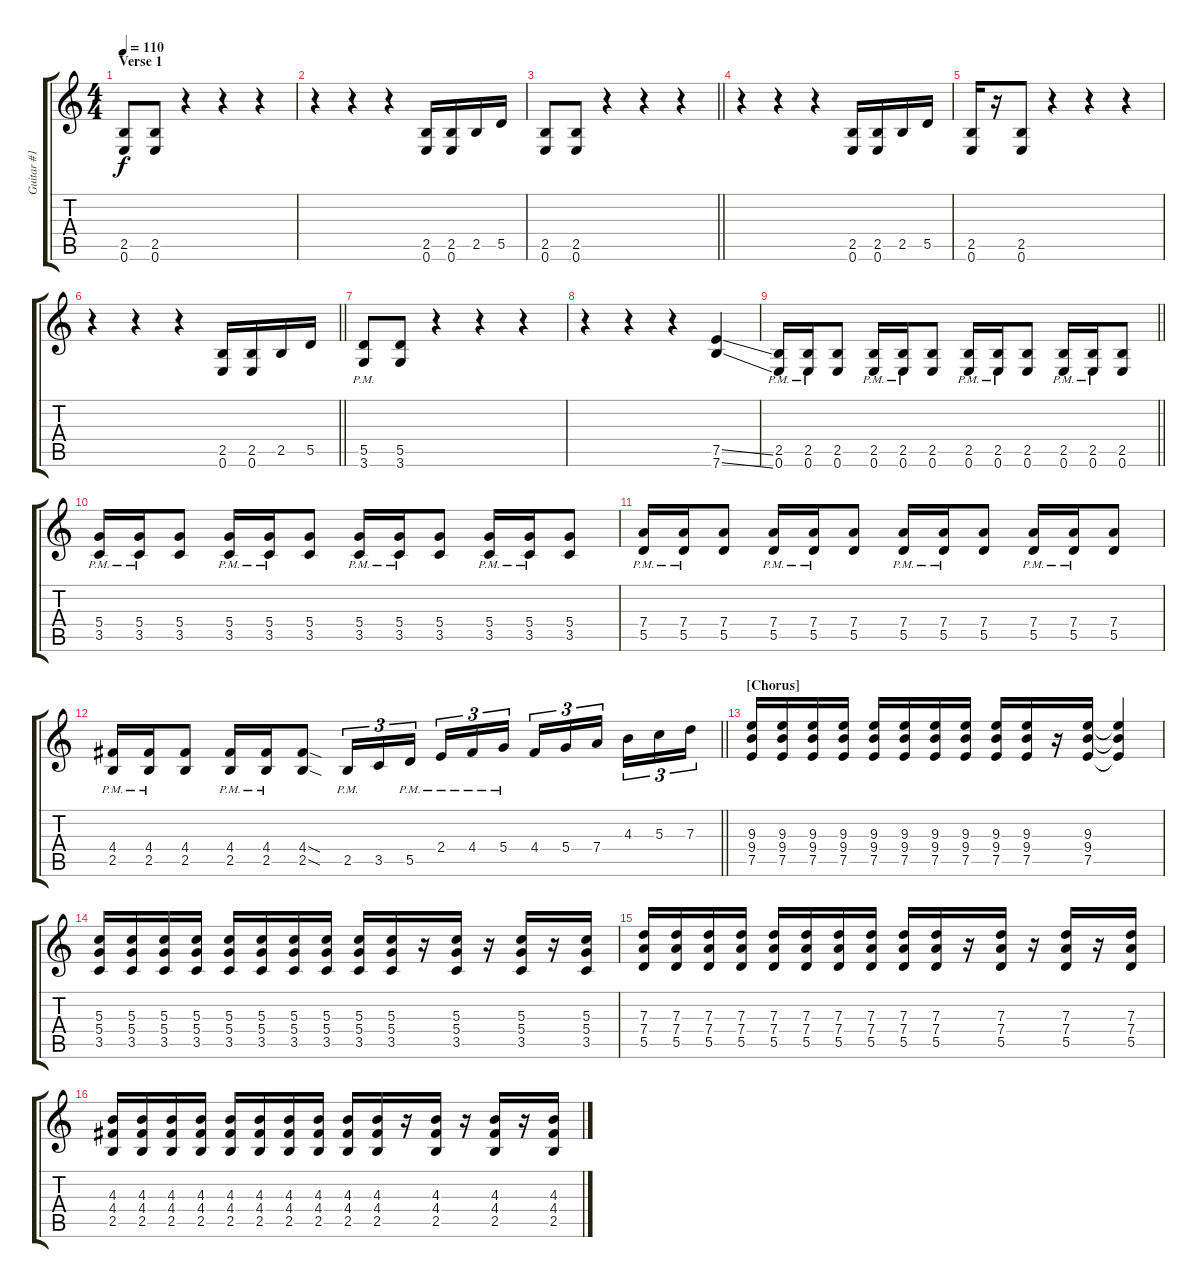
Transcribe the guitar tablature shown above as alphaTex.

\track ("Guitar #1" "Guitar #1") {instrument distortionguitar}
\staff {score tabs}
\tuning (E4 B3 G3 D3 A2 E2) {hide}
\ts (4 4)
\section ("" "Verse 1")
\tempo 110
\clef g2
\ks c
(2.5 0.6).8{dy f} (2.5 0.6).8 r.4 r.4 r.4 |
r.4 r.4 r.4 (2.5 0.6).16 (2.5 0.6).16 2.5.16 5.5.16 |
\barLineRight lightlight
(2.5 0.6).8 (2.5 0.6).8 r.4 r.4 r.4 |
r.4 r.4 r.4 (2.5 0.6).16 (2.5 0.6).16 2.5.16 5.5.16 |
(2.5 0.6).16 r.16 (2.5 0.6).8 r.4 r.4 r.4 |
\barLineRight lightlight
r.4 r.4 r.4 (2.5 0.6).16 (2.5 0.6).16 2.5.16 5.5.16 |
(5.5{pm} 3.6{pm}).8 (5.5 3.6).8 r.4 r.4 r.4 |
r.4 r.4 r.4 (7.5{ss} 7.6{ss}).4 |
\barLineRight lightlight
(2.5{pm} 0.6{pm}).16 (2.5{pm} 0.6{pm}).16 (2.5 0.6).8 (2.5{pm} 0.6{pm}).16 (2.5{pm} 0.6{pm}).16 (2.5 0.6).8 (2.5{pm} 0.6{pm}).16 (2.5{pm} 0.6{pm}).16 (2.5 0.6).8 (2.5{pm} 0.6{pm}).16 (2.5{pm} 0.6{pm}).16 (2.5 0.6).8 |
(5.4{pm} 3.5{pm}).16 (5.4{pm} 3.5{pm}).16 (5.4 3.5).8 (5.4{pm} 3.5{pm}).16 (5.4{pm} 3.5{pm}).16 (5.4 3.5).8 (5.4{pm} 3.5{pm}).16 (5.4{pm} 3.5{pm}).16 (5.4 3.5).8 (5.4{pm} 3.5{pm}).16 (5.4{pm} 3.5{pm}).16 (5.4 3.5).8 |
(7.4{pm} 5.5{pm}).16 (7.4{pm} 5.5{pm}).16 (7.4 5.5).8 (7.4{pm} 5.5{pm}).16 (7.4{pm} 5.5{pm}).16 (7.4 5.5).8 (7.4{pm} 5.5{pm}).16 (7.4{pm} 5.5{pm}).16 (7.4 5.5).8 (7.4{pm} 5.5{pm}).16 (7.4{pm} 5.5{pm}).16 (7.4 5.5).8 |
\barLineRight lightlight
(4.4{pm} 2.5{pm}).16 (4.4{pm} 2.5{pm}).16 (4.4 2.5).8 (4.4{pm} 2.5{pm}).16 (4.4{pm} 2.5{pm}).16 (4.4{sod} 2.5{sod}).8 2.5{pm}.16{tu (3 2)} 3.5.16{tu (3 2)} 5.5{pm}.16{tu (3 2) beam splitsecondary} 2.4{pm}.16{tu (3 2)} 4.4{pm}.16{tu (3 2)} 5.4{pm}.16{tu (3 2)} 4.4.16{tu (3 2)} 5.4.16{tu (3 2)} 7.4.16{tu (3 2) beam splitsecondary} 4.3.16{tu (3 2)} 5.3.16{tu (3 2)} 7.3.16{tu (3 2)} |
\section ("" "[Chorus]")
(9.3 9.4 7.5).16 (9.3 9.4 7.5).16 (9.3 9.4 7.5).16 (9.3 9.4 7.5).16 (9.3 9.4 7.5).16 (9.3 9.4 7.5).16 (9.3 9.4 7.5).16 (9.3 9.4 7.5).16 (9.3 9.4 7.5).16 (9.3 9.4 7.5).16 r.16 (9.3 9.4 7.5).16 (9.3{t} 9.4{t} 7.5{t}).4 |
(5.3 5.4 3.5).16 (5.3 5.4 3.5).16 (5.3 5.4 3.5).16 (5.3 5.4 3.5).16 (5.3 5.4 3.5).16 (5.3 5.4 3.5).16 (5.3 5.4 3.5).16 (5.3 5.4 3.5).16 (5.3 5.4 3.5).16 (5.3 5.4 3.5).16 r.16 (5.3 5.4 3.5).16 r.16 (5.3 5.4 3.5).16 r.16 (5.3 5.4 3.5).16 |
(7.3 7.4 5.5).16 (7.3 7.4 5.5).16 (7.3 7.4 5.5).16 (7.3 7.4 5.5).16 (7.3 7.4 5.5).16 (7.3 7.4 5.5).16 (7.3 7.4 5.5).16 (7.3 7.4 5.5).16 (7.3 7.4 5.5).16 (7.3 7.4 5.5).16 r.16 (7.3 7.4 5.5).16 r.16 (7.3 7.4 5.5).16 r.16 (7.3 7.4 5.5).16 |
(4.3 4.4 2.5).16 (4.3 4.4 2.5).16 (4.3 4.4 2.5).16 (4.3 4.4 2.5).16 (4.3 4.4 2.5).16 (4.3 4.4 2.5).16 (4.3 4.4 2.5).16 (4.3 4.4 2.5).16 (4.3 4.4 2.5).16 (4.3 4.4 2.5).16 r.16 (4.3 4.4 2.5).16 r.16 (4.3 4.4 2.5).16 r.16 (4.3 4.4 2.5).16
